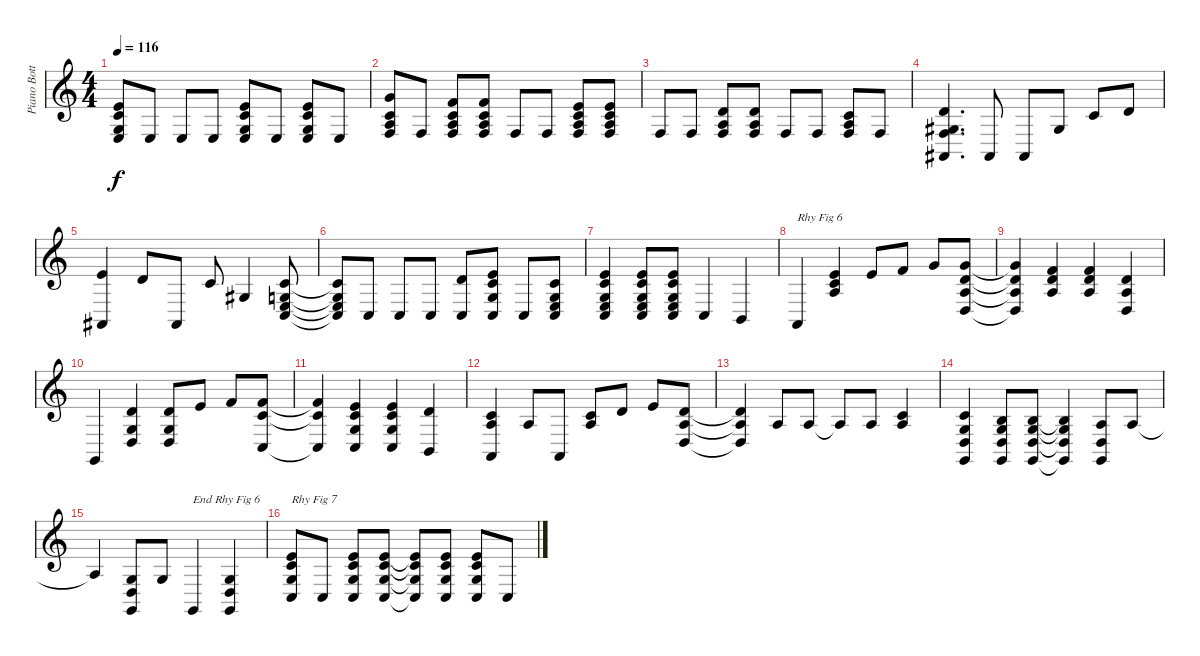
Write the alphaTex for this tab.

\track ("Piano Bottom (Tr. 15B) / Piano Top (16B)" "Piano Bott") {instrument acousticgrandpiano}
\staff {score}
\tuning (E4 B3 G3 D3 A2 E2) {hide}
\ts (4 4)
\tempo 116
\clef g2
\ks c
(0.1 1.2 0.3 2.4).8{dy f} 2.4.8 2.4.8 2.4.8 (0.1 1.2 0.3 2.4).8 2.4.8 (0.1 1.2 0.3 2.4).8 2.4.8 |
(3.1 1.2 2.3 3.4).8 3.4.8 (1.1 1.2 2.3 3.4).8 (1.1 1.2 2.3 3.4).8 3.4.8 3.4.8 (0.1 1.2 2.3 3.4).8 (0.1 1.2 2.3 3.4).8 |
3.4.8 3.4.8 (3.2 2.3 3.4).8 (3.2 2.3 3.4).8 3.4.8 3.4.8 (1.2 2.3 3.4).8 3.4.8 |
(3.2 1.3 3.4 1.5).4{d} 1.5.8 1.5.8 1.3.8 1.2.8 3.2.8 |
(0.1 1.5).4 3.2.8 1.5.8 1.2.8 1.3.4 (1.2 0.3 2.4 3.5).8 |
(1.2{t} 0.3{t} 2.4{t} 3.5{t}).8 3.5.8 3.5.8 3.5.8 (3.2 3.5).8 (0.1 1.2 0.3 3.5).8 3.5.8 (1.2 0.3 2.4 3.5).8 |
(0.1 1.2 0.3 2.4 3.5).4 (0.1 1.2 0.3 2.4 3.5).8 (0.1 1.2 0.3 2.4 3.5).8 3.5.4 2.5.4 |
0.5.4{txt "Rhy Fig 6"} (0.1 1.2 2.3).4 0.1.8 1.1.8 3.1.8 (3.1 3.2 2.3 0.4).8 |
(3.1{t} 3.2{t} 2.3{t} 0.4{t}).4 (1.1 3.2 2.3).4 (1.1 3.2 2.3).4 (3.2 2.3 0.4).4 |
3.6.4 (3.2 0.3 0.4).4 (3.2 0.3 0.4).8 0.1.8 1.1.8 (1.1 1.2 3.5).8 |
(1.1{t} 1.2{t} 3.5{t}).4 (0.1 1.2 0.3 3.5).4 (0.1 1.2 0.3 3.5).4 (3.2 2.5).4 |
(1.2 2.3 0.5).4 2.3.8 0.5.8 (1.2 2.3).8 3.2.8 0.1.8 (3.2 2.3 0.4).8 |
(3.2{t} 2.3{t} 0.4{t}).4 2.3.8 2.3.8 2.3{t}.8 2.3.8 (1.2 2.3).4 |
(1.2 0.3 0.4 3.6).4 (0.2 0.3 0.4 3.6).8 (0.2 0.3 0.4 3.6).8 (0.2{t} 0.3{t} 0.4{t} 3.6{t}).4 (2.3 0.4 3.6).8 2.3.8 |
2.3{t}.4 (0.3 0.4 3.6).8 0.3.8 3.6.4{txt "End Rhy Fig 6"} (0.3 0.4 3.6).4 |
(0.1 1.2 0.3 3.5).8{txt "Rhy Fig 7"} 3.5.8 (0.1 1.2 0.3 3.5).8 (0.1 1.2 0.3 3.5).8 (0.1{t} 1.2{t} 0.3{t} 3.5{t}).8 (0.1 1.2 0.3 3.5).8 (0.1 1.2 0.3 3.5).8 3.5.8
